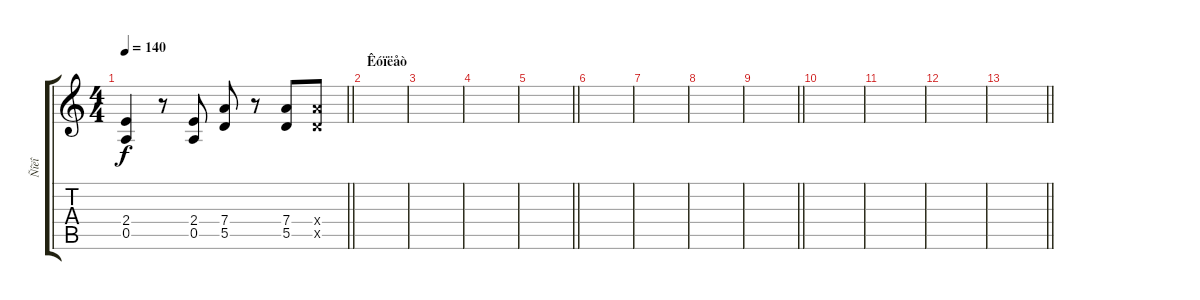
\track ("Ñîëî" "Ñîëî") {instrument distortionguitar}
\staff {score tabs}
\tuning (E4 B3 G3 D3 A2 E2) {hide}
\ts (4 4)
\tempo 140
\clef g2
\barLineRight lightlight
\ks c
(2.4 0.5).4{dy f} r.8 (2.4 0.5).8 (7.4 5.5).8 r.8 (7.4 5.5).8 (7.4{x} 5.5{x}).8 |
\section ("" "Êóïëåò")
|
|
|
\barLineRight lightlight
|
|
|
|
\barLineRight lightlight
|
|
|
|
\barLineRight lightlight
